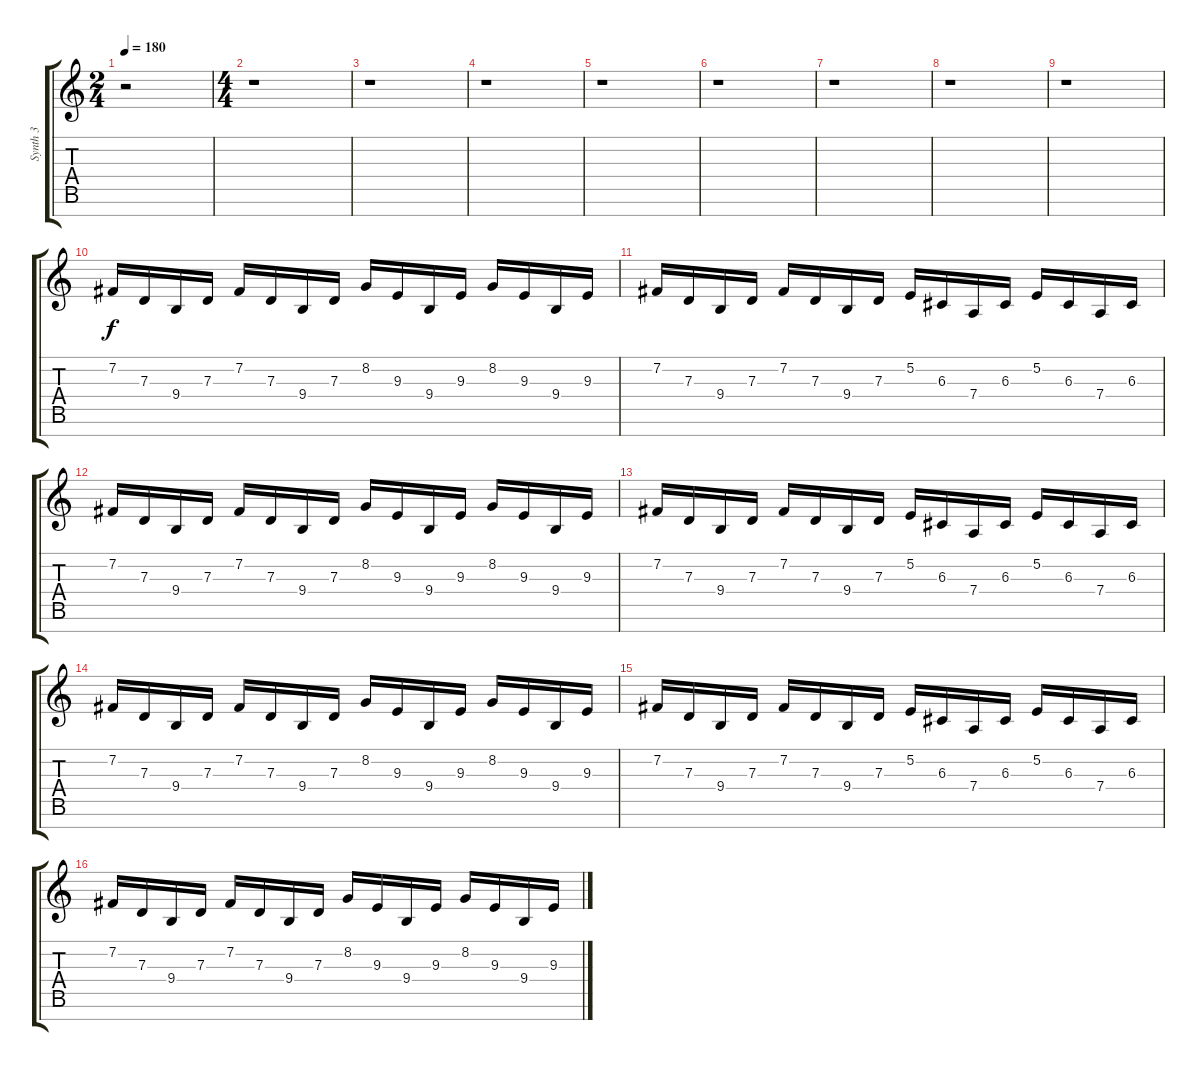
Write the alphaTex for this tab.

\track ("Synth 3" "Synth 3") {instrument brasssection}
\staff {score tabs}
\tuning (E4 B3 G3 D3 A2 E2 B1) {hide}
\ts (2 4)
\tempo 180
\clef g2
\ks c
r.2{dy f volume 12 instrument harpsichord} |
\ts (4 4)
r.1 |
r.1 |
r.1 |
r.1 |
r.1 |
r.1 |
r.1 |
r.1 |
7.2.16 7.3.16 9.4.16 7.3.16 7.2.16 7.3.16 9.4.16 7.3.16 8.2.16 9.3.16 9.4.16 9.3.16 8.2.16 9.3.16 9.4.16 9.3.16 |
7.2.16 7.3.16 9.4.16 7.3.16 7.2.16 7.3.16 9.4.16 7.3.16 5.2.16 6.3.16 7.4.16 6.3.16 5.2.16 6.3.16 7.4.16 6.3.16 |
7.2.16 7.3.16 9.4.16 7.3.16 7.2.16 7.3.16 9.4.16 7.3.16 8.2.16 9.3.16 9.4.16 9.3.16 8.2.16 9.3.16 9.4.16 9.3.16 |
7.2.16 7.3.16 9.4.16 7.3.16 7.2.16 7.3.16 9.4.16 7.3.16 5.2.16 6.3.16 7.4.16 6.3.16 5.2.16 6.3.16 7.4.16 6.3.16 |
7.2.16 7.3.16 9.4.16 7.3.16 7.2.16 7.3.16 9.4.16 7.3.16 8.2.16 9.3.16 9.4.16 9.3.16 8.2.16 9.3.16 9.4.16 9.3.16 |
7.2.16 7.3.16 9.4.16 7.3.16 7.2.16 7.3.16 9.4.16 7.3.16 5.2.16 6.3.16 7.4.16 6.3.16 5.2.16 6.3.16 7.4.16 6.3.16 |
7.2.16 7.3.16 9.4.16 7.3.16 7.2.16 7.3.16 9.4.16 7.3.16 8.2.16 9.3.16 9.4.16 9.3.16 8.2.16 9.3.16 9.4.16 9.3.16
